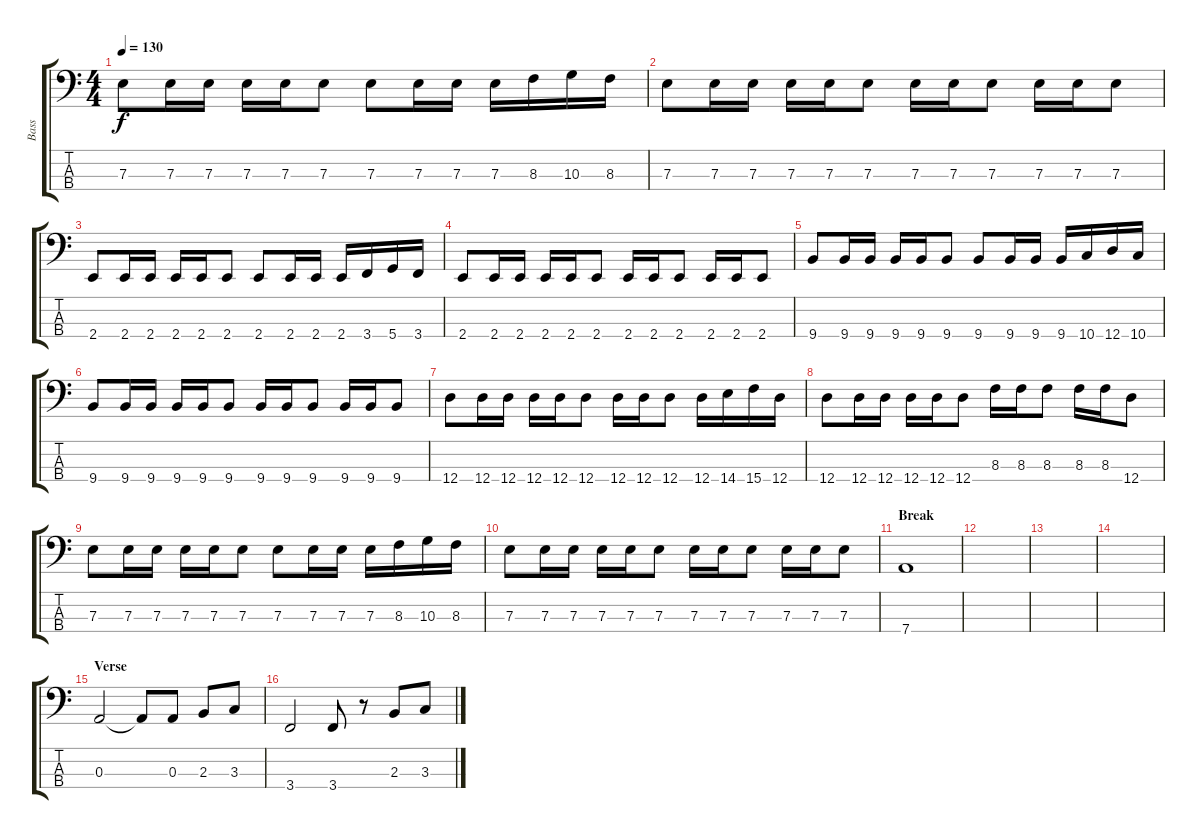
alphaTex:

\track ("Bass" "Bass") {instrument electricbassfinger}
\staff {score tabs}
\tuning (G2 D2 A1 D1) {hide}
\ts (4 4)
\tempo 130
\clef f4
\ks c
7.3.8{dy f} 7.3.16 7.3.16 7.3.16 7.3.16 7.3.8 7.3.8 7.3.16 7.3.16 7.3.16 8.3.16 10.3.16 8.3.16 |
7.3.8 7.3.16 7.3.16 7.3.16 7.3.16 7.3.8 7.3.16 7.3.16 7.3.8 7.3.16 7.3.16 7.3.8 |
2.4.8 2.4.16 2.4.16 2.4.16 2.4.16 2.4.8 2.4.8 2.4.16 2.4.16 2.4.16 3.4.16 5.4.16 3.4.16 |
2.4.8 2.4.16 2.4.16 2.4.16 2.4.16 2.4.8 2.4.16 2.4.16 2.4.8 2.4.16 2.4.16 2.4.8 |
9.4.8 9.4.16 9.4.16 9.4.16 9.4.16 9.4.8 9.4.8 9.4.16 9.4.16 9.4.16 10.4.16 12.4.16 10.4.16 |
9.4.8 9.4.16 9.4.16 9.4.16 9.4.16 9.4.8 9.4.16 9.4.16 9.4.8 9.4.16 9.4.16 9.4.8 |
12.4.8 12.4.16 12.4.16 12.4.16 12.4.16 12.4.8 12.4.16 12.4.16 12.4.8 12.4.16 14.4.16 15.4.16 12.4.16 |
12.4.8 12.4.16 12.4.16 12.4.16 12.4.16 12.4.8 8.3.16 8.3.16 8.3.8 8.3.16 8.3.16 12.4.8 |
7.3.8 7.3.16 7.3.16 7.3.16 7.3.16 7.3.8 7.3.8 7.3.16 7.3.16 7.3.16 8.3.16 10.3.16 8.3.16 |
7.3.8 7.3.16 7.3.16 7.3.16 7.3.16 7.3.8 7.3.16 7.3.16 7.3.8 7.3.16 7.3.16 7.3.8 |
\section ("" "Break")
7.4.1 |
|
|
|
\section ("" "Verse")
0.3.2 0.3{t}.8 0.3.8 2.3.8 3.3.8 |
3.4.2 3.4.8 r.8 2.3.8 3.3.8
